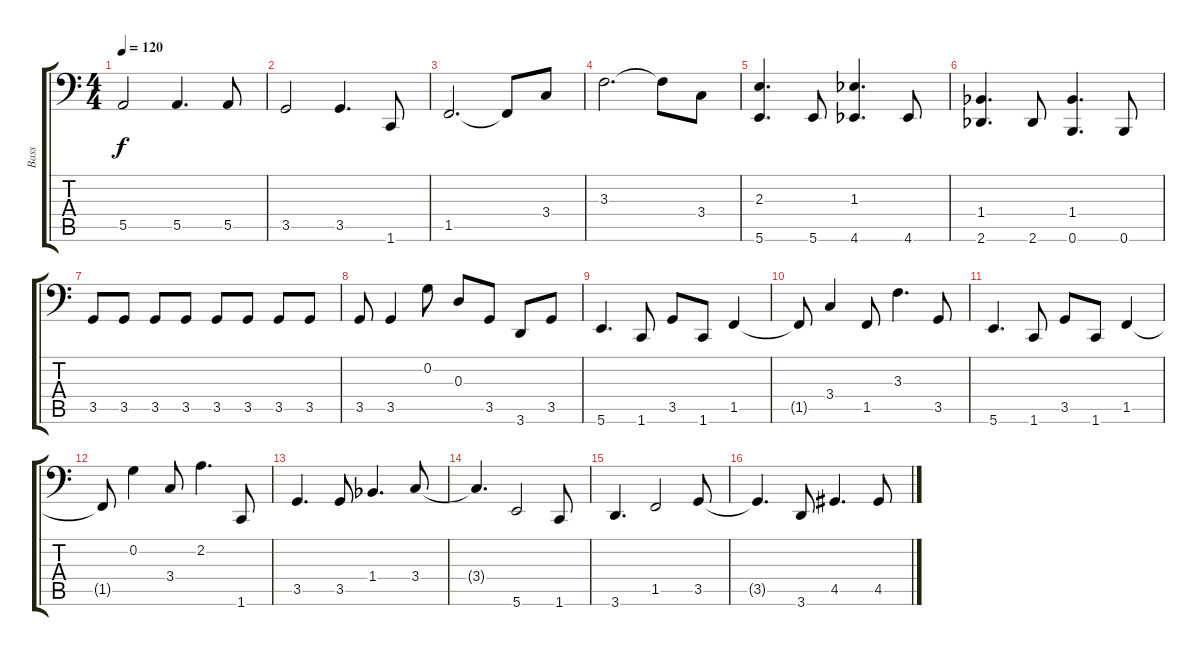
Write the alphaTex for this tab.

\track ("Bass" "Bass") {instrument acousticbass}
\staff {score tabs}
\tuning (C3 G2 D2 A1 E1 B0) {hide}
\ts (4 4)
\tempo 120
\clef f4
\ks c
5.5.2{dy f} 5.5.4{d} 5.5.8 |
3.5.2 3.5.4{d} 1.6.8 |
1.5.2{d} 1.5{t}.8 3.4.8 |
3.3.2{d} 3.3{t}.8 3.4.8 |
(2.3 5.6).4{d} 5.6.8 (1.3{acc b} 4.6{acc b}).4{d} 4.6{acc b}.8 |
(1.4{acc b} 2.6{acc b}).4{d} 2.6{acc b}.8 (1.4{acc b} 0.6).4{d} 0.6.8 |
3.5.8 3.5.8 3.5.8 3.5.8 3.5.8 3.5.8 3.5.8 3.5.8 |
3.5.8 3.5.4 0.2.8 0.3.8 3.5.8 3.6.8 3.5.8 |
5.6.4{d} 1.6.8 3.5.8 1.6.8 1.5.4 |
1.5{t}.8 3.4.4 1.5.8 3.3.4{d} 3.5.8 |
5.6.4{d} 1.6.8 3.5.8 1.6.8 1.5.4 |
1.5{t}.8 0.2.4 3.4.8 2.2.4{d} 1.6.8 |
3.5.4{d} 3.5.8 1.4{acc b}.4{d} 3.4.8 |
3.4{t}.4{d} 5.6.2 1.6.8 |
3.6.4{d} 1.5.2 3.5.8 |
3.5{t}.4{d} 3.6.8 4.5.4{d} 4.5.8
